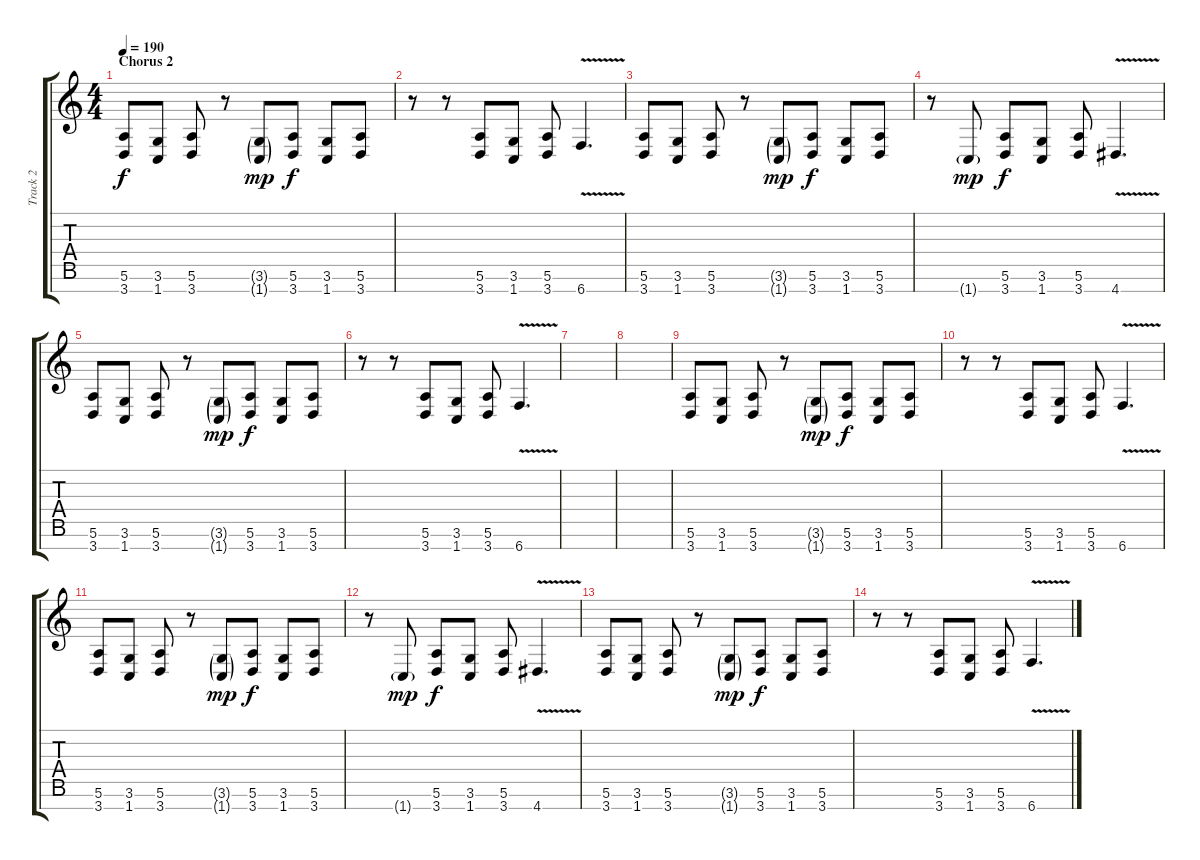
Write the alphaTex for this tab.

\track ("Track 2" "Track 2") {instrument distortionguitar}
\staff {score tabs}
\tuning (E4 B3 G3 D3 A2 E2 B1) {hide}
\ts (4 4)
\section ("" "Chorus 2")
\tempo 190
\clef g2
\ks c
(5.6 3.7).8{dy f} (3.6 1.7).8 (5.6 3.7).8 r.8 (3.6{g} 1.7{g}).8{dy mp} (5.6 3.7).8{dy f} (3.6 1.7).8 (5.6 3.7).8 |
r.8 r.8 (5.6 3.7).8 (3.6 1.7).8 (5.6 3.7).8 6.7{v}.4{d} |
(5.6 3.7).8 (3.6 1.7).8 (5.6 3.7).8 r.8 (3.6{g} 1.7{g}).8{dy mp} (5.6 3.7).8{dy f} (3.6 1.7).8 (5.6 3.7).8 |
r.8 1.7{g}.8{dy mp} (5.6 3.7).8{dy f} (3.6 1.7).8 (5.6 3.7).8 4.7{v}.4{d} |
(5.6 3.7).8 (3.6 1.7).8 (5.6 3.7).8 r.8 (3.6{g} 1.7{g}).8{dy mp} (5.6 3.7).8{dy f} (3.6 1.7).8 (5.6 3.7).8 |
r.8 r.8 (5.6 3.7).8 (3.6 1.7).8 (5.6 3.7).8 6.7{v}.4{d} |
|
|
(5.6 3.7).8 (3.6 1.7).8 (5.6 3.7).8 r.8 (3.6{g} 1.7{g}).8{dy mp} (5.6 3.7).8{dy f} (3.6 1.7).8 (5.6 3.7).8 |
r.8 r.8 (5.6 3.7).8 (3.6 1.7).8 (5.6 3.7).8 6.7{v}.4{d} |
(5.6 3.7).8 (3.6 1.7).8 (5.6 3.7).8 r.8 (3.6{g} 1.7{g}).8{dy mp} (5.6 3.7).8{dy f} (3.6 1.7).8 (5.6 3.7).8 |
r.8 1.7{g}.8{dy mp} (5.6 3.7).8{dy f} (3.6 1.7).8 (5.6 3.7).8 4.7{v}.4{d} |
(5.6 3.7).8 (3.6 1.7).8 (5.6 3.7).8 r.8 (3.6{g} 1.7{g}).8{dy mp} (5.6 3.7).8{dy f} (3.6 1.7).8 (5.6 3.7).8 |
r.8 r.8 (5.6 3.7).8 (3.6 1.7).8 (5.6 3.7).8 6.7{v}.4{d}
